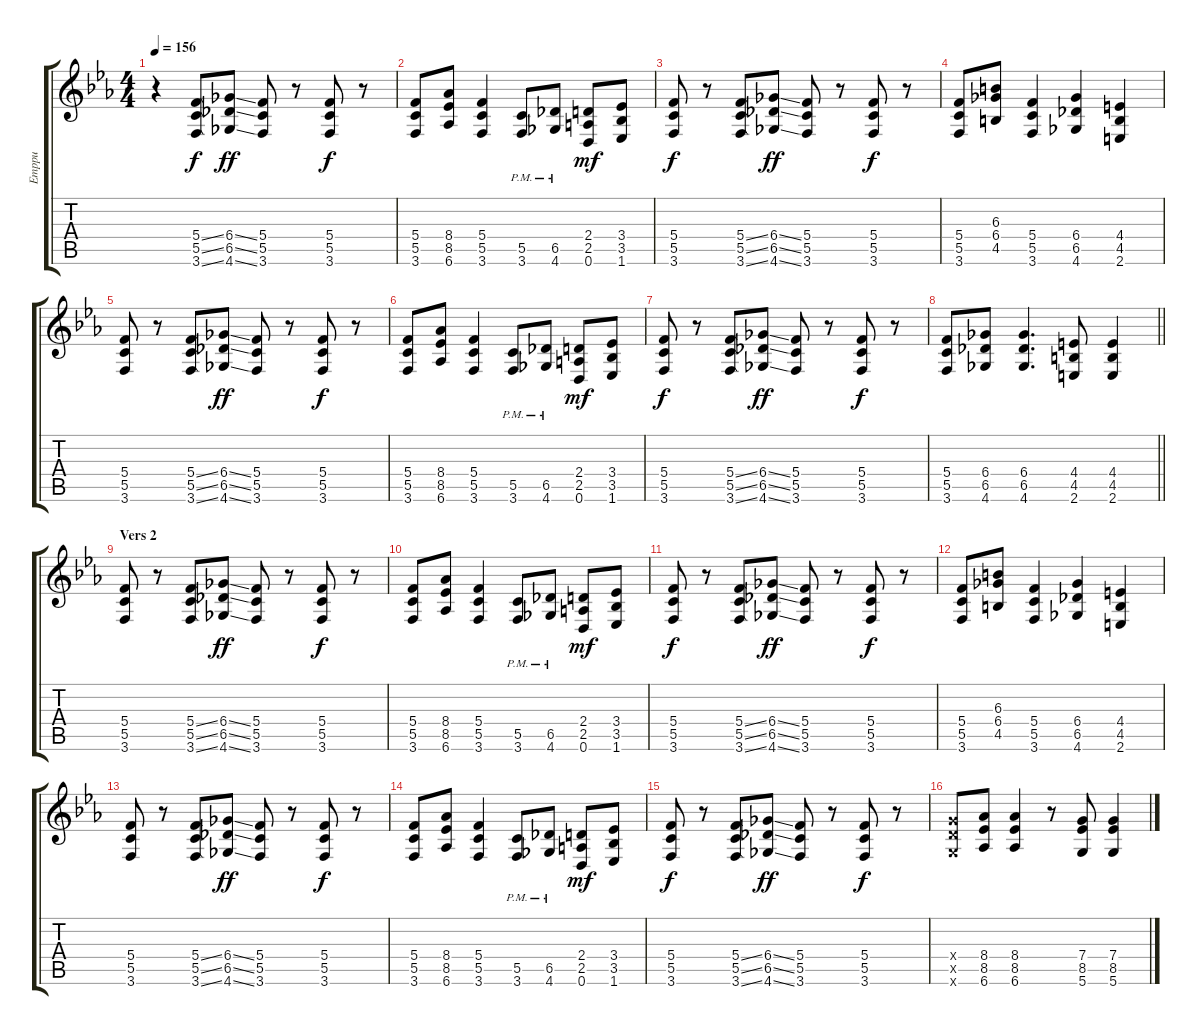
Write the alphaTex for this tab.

\track ("Emppu" "Emppu") {instrument distortionguitar}
\staff {score tabs}
\tuning (D4 A3 F3 C3 G2 D2) {hide}
\ts (4 4)
\tempo 156
\clef g2
\ks cminor
r.4{dy f} (5.4{ss} 5.5{ss} 3.6{ss}).8 (6.4{ss} 6.5{ss} 4.6{ss}).8{dy ff} (5.4 5.5 3.6).8 r.8 (5.4 5.5 3.6).8{dy f} r.8 |
(5.4 5.5 3.6).8 (8.4 8.5 6.6).8 (5.4 5.5 3.6).4 (5.5{pm} 3.6{pm}).8 (6.5{pm} 4.6{pm}).8 (2.4 2.5 0.6).8{dy mf} (3.4 3.5 1.6).8 |
(5.4 5.5 3.6).8{dy f} r.8 (5.4{ss} 5.5{ss} 3.6{ss}).8 (6.4{ss} 6.5{ss} 4.6{ss}).8{dy ff} (5.4 5.5 3.6).8 r.8 (5.4 5.5 3.6).8{dy f} r.8 |
(5.4 5.5 3.6).8 (6.3 6.4 4.5).8 (5.4 5.5 3.6).4 (6.4 6.5 4.6).4 (4.4 4.5 2.6).4 |
(5.4 5.5 3.6).8 r.8 (5.4{ss} 5.5{ss} 3.6{ss}).8 (6.4{ss} 6.5{ss} 4.6{ss}).8{dy ff} (5.4 5.5 3.6).8 r.8 (5.4 5.5 3.6).8{dy f} r.8 |
(5.4 5.5 3.6).8 (8.4 8.5 6.6).8 (5.4 5.5 3.6).4 (5.5{pm} 3.6{pm}).8 (6.5{pm} 4.6{pm}).8 (2.4 2.5 0.6).8{dy mf} (3.4 3.5 1.6).8 |
(5.4 5.5 3.6).8{dy f} r.8 (5.4{ss} 5.5{ss} 3.6{ss}).8 (6.4{ss} 6.5{ss} 4.6{ss}).8{dy ff} (5.4 5.5 3.6).8 r.8 (5.4 5.5 3.6).8{dy f} r.8 |
\barLineRight lightlight
(5.4 5.5 3.6).8 (6.4 6.5 4.6).8 (6.4 6.5 4.6).4{d} (4.4 4.5 2.6).8 (4.4 4.5 2.6).4 |
\section ("" "Vers 2")
(5.4 5.5 3.6).8 r.8 (5.4{ss} 5.5{ss} 3.6{ss}).8 (6.4{ss} 6.5{ss} 4.6{ss}).8{dy ff} (5.4 5.5 3.6).8 r.8 (5.4 5.5 3.6).8{dy f} r.8 |
(5.4 5.5 3.6).8 (8.4 8.5 6.6).8 (5.4 5.5 3.6).4 (5.5{pm} 3.6{pm}).8 (6.5{pm} 4.6{pm}).8 (2.4 2.5 0.6).8{dy mf} (3.4 3.5 1.6).8 |
(5.4 5.5 3.6).8{dy f} r.8 (5.4{ss} 5.5{ss} 3.6{ss}).8 (6.4{ss} 6.5{ss} 4.6{ss}).8{dy ff} (5.4 5.5 3.6).8 r.8 (5.4 5.5 3.6).8{dy f} r.8 |
(5.4 5.5 3.6).8 (6.3 6.4 4.5).8 (5.4 5.5 3.6).4 (6.4 6.5 4.6).4 (4.4 4.5 2.6).4 |
(5.4 5.5 3.6).8 r.8 (5.4{ss} 5.5{ss} 3.6{ss}).8 (6.4{ss} 6.5{ss} 4.6{ss}).8{dy ff} (5.4 5.5 3.6).8 r.8 (5.4 5.5 3.6).8{dy f} r.8 |
(5.4 5.5 3.6).8 (8.4 8.5 6.6).8 (5.4 5.5 3.6).4 (5.5{pm} 3.6{pm}).8 (6.5{pm} 4.6{pm}).8 (2.4 2.5 0.6).8{dy mf} (3.4 3.5 1.6).8 |
(5.4 5.5 3.6).8{dy f} r.8 (5.4{ss} 5.5{ss} 3.6{ss}).8 (6.4{ss} 6.5{ss} 4.6{ss}).8{dy ff} (5.4 5.5 3.6).8 r.8 (5.4 5.5 3.6).8{dy f} r.8 |
(7.4{x} 7.5{x} 5.6{x}).8 (8.4 8.5 6.6).8 (8.4 8.5 6.6).4 r.8 (7.4 8.5 5.6).8 (7.4 8.5 5.6).4
